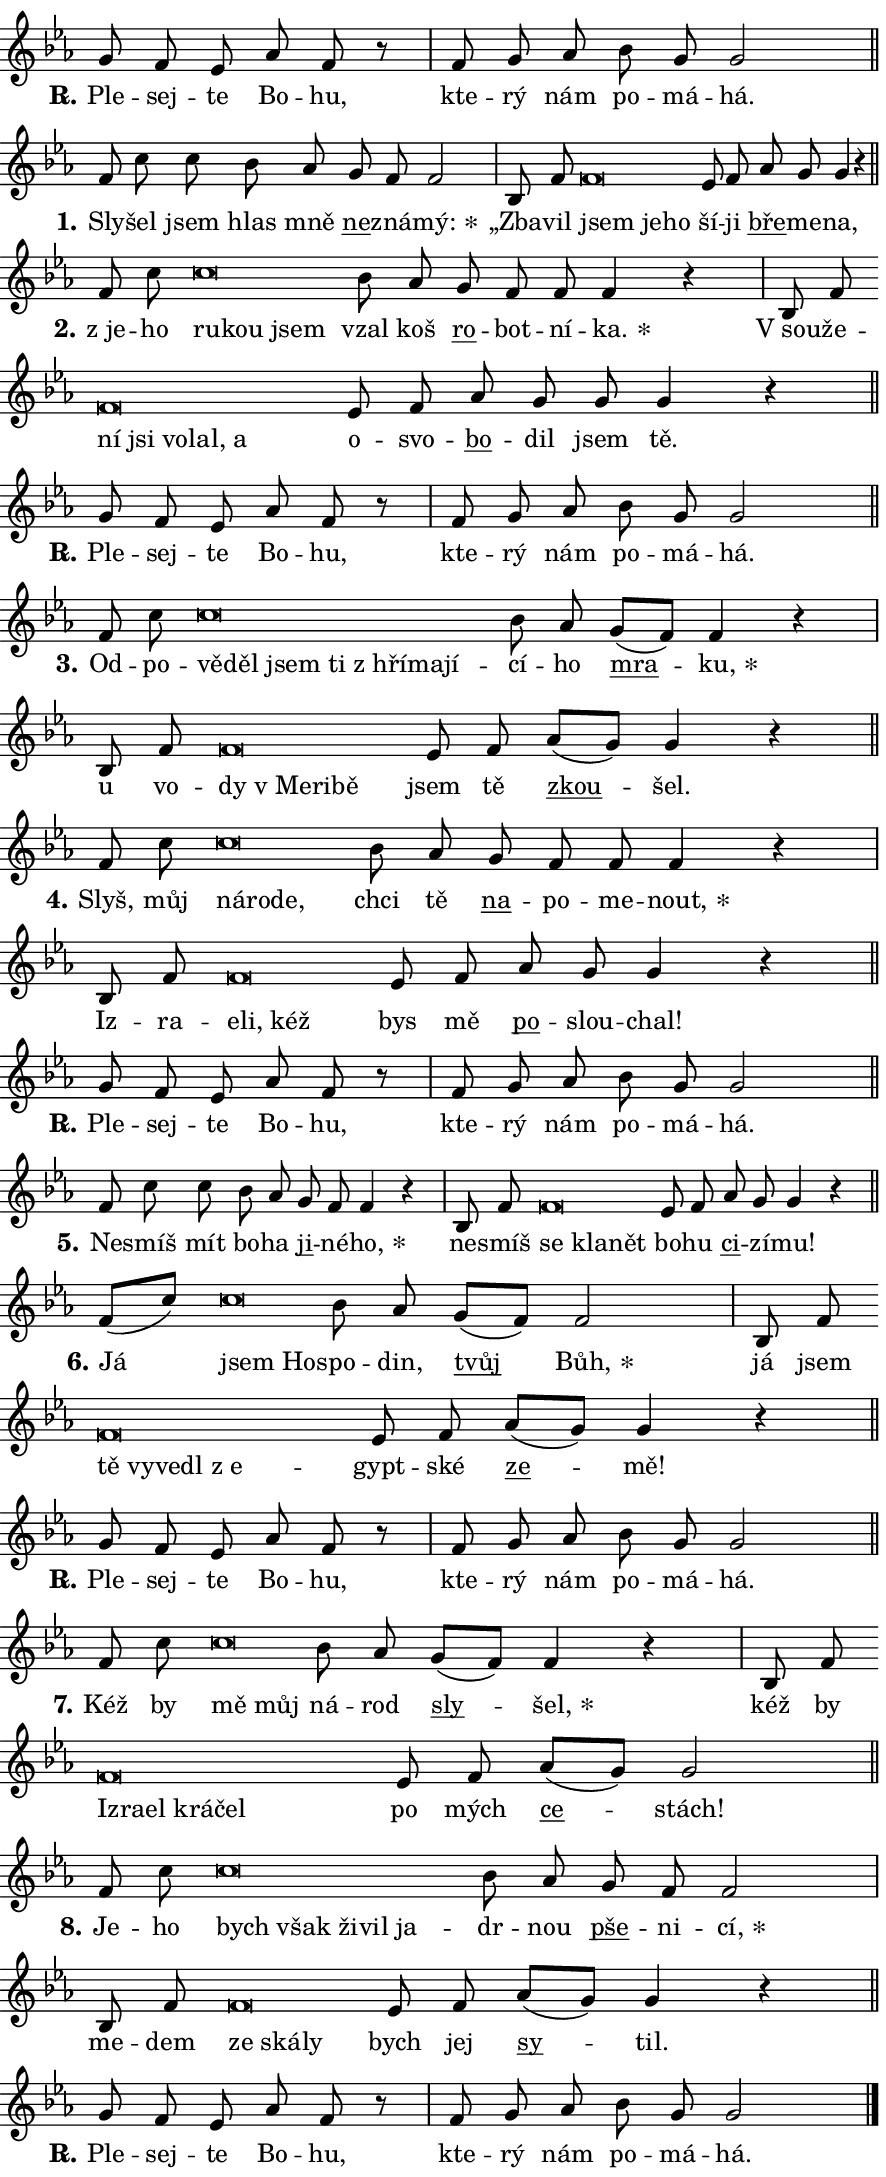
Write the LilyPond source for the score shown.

\version "2.24.0"
\header { tagline = "" }
\paper {
  indent = 0\cm
  top-margin = 0\cm
  right-margin = 0.13\cm % to fit lyric hyphens
  bottom-margin = 0\cm
  left-margin = 0\cm
  paper-width = 15\cm
  page-breaking = #ly:one-page-breaking
  system-system-spacing.basic-distance = #11
  score-system-spacing.basic-distance = #11
  ragged-last = ##f
}


%% Author: Thomas Morley
%% https://lists.gnu.org/archive/html/lilypond-user/2020-05/msg00002.html
#(define (line-position grob)
"Returns position of @var[grob} in current system:
   @code{'start}, if at first time-step
   @code{'end}, if at last time-step
   @code{'middle} otherwise
"
  (let* ((col (ly:item-get-column grob))
         (ln (ly:grob-object col 'left-neighbor))
         (rn (ly:grob-object col 'right-neighbor))
         (col-to-check-left (if (ly:grob? ln) ln col))
         (col-to-check-right (if (ly:grob? rn) rn col))
         (break-dir-left
           (and
             (ly:grob-property col-to-check-left 'non-musical #f)
             (ly:item-break-dir col-to-check-left)))
         (break-dir-right
           (and
             (ly:grob-property col-to-check-right 'non-musical #f)
             (ly:item-break-dir col-to-check-right))))
        (cond ((eqv? 1 break-dir-left) 'start)
              ((eqv? -1 break-dir-right) 'end)
              (else 'middle))))

#(define (tranparent-at-line-position vctor)
  (lambda (grob)
  "Relying on @code{line-position} select the relevant enry from @var{vctor}.
Used to determine transparency,"
    (case (line-position grob)
      ((end) (not (vector-ref vctor 0)))
      ((middle) (not (vector-ref vctor 1)))
      ((start) (not (vector-ref vctor 2))))))

noteHeadBreakVisibility =
#(define-music-function (break-visibility)(vector?)
"Makes @code{NoteHead}s transparent relying on @var{break-visibility}"
#{
  \override NoteHead.transparent =
    #(tranparent-at-line-position break-visibility)
#})

#(define delete-ledgers-for-transparent-note-heads
  (lambda (grob)
    "Reads whether a @code{NoteHead} is transparent.
If so this @code{NoteHead} is removed from @code{'note-heads} from
@var{grob}, which is supposed to be @code{LedgerLineSpanner}.
As a result ledgers are not printed for this @code{NoteHead}"
    (let* ((nhds-array (ly:grob-object grob 'note-heads))
           (nhds-list
             (if (ly:grob-array? nhds-array)
                 (ly:grob-array->list nhds-array)
                 '()))
           ;; Relies on the transparent-property being done before
           ;; Staff.LedgerLineSpanner.after-line-breaking is executed.
           ;; This is fragile ...
           (to-keep
             (remove
               (lambda (nhd)
                 (ly:grob-property nhd 'transparent #f))
               nhds-list)))
      ;; TODO find a better method to iterate over grob-arrays, similiar
      ;; to filter/remove etc for lists
      ;; For now rebuilt from scratch
      (set! (ly:grob-object grob 'note-heads)  '())
      (for-each
        (lambda (nhd)
          (ly:pointer-group-interface::add-grob grob 'note-heads nhd))
        to-keep))))

squashNotes = {
  \override NoteHead.X-extent = #'(-0.2 . 0.2)
  \override NoteHead.Y-extent = #'(-0.75 . 0)
  \override NoteHead.stencil =
    #(lambda (grob)
       (let ((pos (ly:grob-property grob 'staff-position)))
         (begin
           (if (< pos -7) (display "ERROR: Lower brevis then expected\n") (display ""))
           (if (<= pos -6) ly:text-interface::print ly:note-head::print))))
}
unSquashNotes = {
  \revert NoteHead.X-extent
  \revert NoteHead.Y-extent
  \revert NoteHead.stencil
}

hideNotes = \noteHeadBreakVisibility #begin-of-line-visible
unHideNotes = \noteHeadBreakVisibility #all-visible

% work-around for resetting accidentals
% https://lilypond.org/doc/v2.23/Documentation/notation/displaying-rhythms#unmetered-music
cadenzaMeasure = {
  \cadenzaOff
  \partial 1024 s1024
  \cadenzaOn
}

#(define-markup-command (accent layout props text) (markup?)
  "Underline accented syllable"
  (interpret-markup layout props
    #{\markup \override #'(offset . 4.3) \underline { #text }#}))

responsum = \markup \concat {
  "R" \hspace #-1.05 \path #0.1 #'((moveto 0 0.07) (lineto 0.9 0.8)) \hspace #0.05 "."
}

spaceSize = #0.6828661417322834 % exact space size for TeX Gyre Schola

\layout {
  \context {
    \Staff
    \remove "Time_signature_engraver"
    \override LedgerLineSpanner.after-line-breaking = #delete-ledgers-for-transparent-note-heads
  }
  \context {
    \Lyrics {
      \override LyricSpace.minimum-distance = \spaceSize
      \override LyricText.font-name = #"TeX Gyre Schola"
      \override LyricText.font-size = 1
      \override StanzaNumber.font-name = #"TeX Gyre Schola Bold"
      \override StanzaNumber.font-size = 1
    }
  }
  \context {
    \Score 
    \override NoteHead.text =
      #(lambda (grob) 
        (let ((pos (ly:grob-property grob 'staff-position)))
          #{\markup {
            \combine
              \halign #-0.55 \raise #(if (= pos -6) 0 0.5) \override #'(thickness . 2) \draw-line #'(3.2 . 0)
              \musicglyph "noteheads.sM1"
          }#}))
  }
}

% magnetic-lyrics.ily
%
%   written by
%     Jean Abou Samra <jean@abou-samra.fr>
%     Werner Lemberg <wl@gnu.org>
%
%   adapted by
%     Jiri Hon <jiri.hon@gmail.com>
%
% Version 2022-Apr-15

% https://www.mail-archive.com/lilypond-user@gnu.org/msg149350.html

#(define (Left_hyphen_pointer_engraver context)
   "Collect syllable-hyphen-syllable occurrences in lyrics and store
them in properties.  This engraver only looks to the left.  For
example, if the lyrics input is @code{foo -- bar}, it does the
following.

@itemize @bullet
@item
Set the @code{text} property of the @code{LyricHyphen} grob between
@q{foo} and @q{bar} to @code{foo}.

@item
Set the @code{left-hyphen} property of the @code{LyricText} grob with
text @q{foo} to the @code{LyricHyphen} grob between @q{foo} and
@q{bar}.
@end itemize

Use this auxiliary engraver in combination with the
@code{lyric-@/text::@/apply-@/magnetic-@/offset!} hook."
   (let ((hyphen #f)
         (text #f))
     (make-engraver
      (acknowledgers
       ((lyric-syllable-interface engraver grob source-engraver)
        (set! text grob)))
      (end-acknowledgers
       ((lyric-hyphen-interface engraver grob source-engraver)
        ;(when (not (grob::has-interface grob 'lyric-space-interface))
          (set! hyphen grob)));)
      ((stop-translation-timestep engraver)
       (when (and text hyphen)
         (ly:grob-set-object! text 'left-hyphen hyphen))
       (set! text #f)
       (set! hyphen #f)))))

#(define (lyric-text::apply-magnetic-offset! grob)
   "If the space between two syllables is less than the value in
property @code{LyricText@/.details@/.squash-threshold}, move the right
syllable to the left so that it gets concatenated with the left
syllable.

Use this function as a hook for
@code{LyricText@/.after-@/line-@/breaking} if the
@code{Left_@/hyphen_@/pointer_@/engraver} is active."
   (let ((hyphen (ly:grob-object grob 'left-hyphen #f)))
     (when hyphen
       (let ((left-text (ly:spanner-bound hyphen LEFT)))
         (when (grob::has-interface left-text 'lyric-syllable-interface)
           (let* ((common (ly:grob-common-refpoint grob left-text X))
                  (this-x-ext (ly:grob-extent grob common X))
                  (left-x-ext
                   (begin
                     ;; Trigger magnetism for left-text.
                     (ly:grob-property left-text 'after-line-breaking)
                     (ly:grob-extent left-text common X)))
                  ;; `delta` is the gap width between two syllables.
                  (delta (- (interval-start this-x-ext)
                            (interval-end left-x-ext)))
                  (details (ly:grob-property grob 'details))
                  (threshold (assoc-get 'squash-threshold details 0.2)))
             (when (< delta threshold)
               (let* (;; We have to manipulate the input text so that
                      ;; ligatures crossing syllable boundaries are not
                      ;; disabled.  For languages based on the Latin
                      ;; script this is essentially a beautification.
                      ;; However, for non-Western scripts it can be a
                      ;; necessity.
                      (lt (ly:grob-property left-text 'text))
                      (rt (ly:grob-property grob 'text))
                      (is-space (grob::has-interface hyphen 'lyric-space-interface))
                      (space (if is-space " " ""))
                      (extra-delta (if is-space spaceSize 0))
                      ;; Append new syllable.
                      (ltrt-space (if (and (string? lt) (string? rt))
                                (string-append lt space rt)
                                (make-concat-markup (list lt space rt))))
                      ;; Right-align `ltrt` to the right side.
                      (ltrt-space-markup (grob-interpret-markup
                               grob
                               (make-translate-markup
                                (cons (interval-length this-x-ext) 0)
                                (make-right-align-markup ltrt-space)))))
                 (begin
                   ;; Don't print `left-text`.
                   (ly:grob-set-property! left-text 'stencil #f)
                   ;; Set text and stencil (which holds all collected
                   ;; syllables so far) and shift it to the left.
                   (ly:grob-set-property! grob 'text ltrt-space)
                   (ly:grob-set-property! grob 'stencil ltrt-space-markup)
                   (ly:grob-translate-axis! grob (- (- delta extra-delta)) X))))))))))


#(define (lyric-hyphen::displace-bounds-first grob)
   ;; Make very sure this callback isn't triggered too early.
   (let ((left (ly:spanner-bound grob LEFT))
         (right (ly:spanner-bound grob RIGHT)))
     (ly:grob-property left 'after-line-breaking)
     (ly:grob-property right 'after-line-breaking)
     (ly:lyric-hyphen::print grob)))

squashThreshold = #0.4

\layout {
  \context {
    \Lyrics
    \consists #Left_hyphen_pointer_engraver
    \override LyricText.after-line-breaking =
      #lyric-text::apply-magnetic-offset!
    \override LyricHyphen.stencil = #lyric-hyphen::displace-bounds-first
    \override LyricText.details.squash-threshold = \squashThreshold
    \override LyricHyphen.minimum-distance = 0
    \override LyricHyphen.minimum-length = \squashThreshold
  }
}

squashText = \override LyricText.details.squash-threshold = 9999
unSquashText = \override LyricText.details.squash-threshold = \squashThreshold

leftText = \override LyricText.self-alignment-X = #LEFT
unLeftText = \revert LyricText.self-alignment-X

starOffset = #(lambda (grob) 
                (let ((x_offset (ly:self-alignment-interface::aligned-on-x-parent grob)))
                  (if (= x_offset 0) 0 (+ x_offset 1.2))))

star = #(define-music-function (syllable)(string?)
"Append star separator at the end of a syllable"
#{
  \once \override LyricText.X-offset = #starOffset
  \lyricmode { \markup {
    #syllable
    \override #'((font-name . "TeX Gyre Schola Bold")) \hspace #0.2 \lower #0.65 \larger "*"
  } }
#})

starAccent = #(define-music-function (syllable)(string?)
"Append star separator at the end of a syllable and make accent"
#{
  \once \override LyricText.X-offset = #starOffset
  \lyricmode { \markup {
    \accent #syllable
    \override #'((font-name . "TeX Gyre Schola Bold")) \hspace #0.2 \lower #0.65 \larger "*"
  } }
#})

breath = #(define-music-function (syllable)(string?)
"Append breathing indicator at the end of a syllable"
#{
  \lyricmode { \markup { #syllable "+" } }
#})

optionalBreath = #(define-music-function (syllable)(string?)
"Append optional breathing indicator at the end of a syllable"
#{
  \lyricmode { \markup { #syllable "(+)" } }
#})


\score {
    <<
        \new Voice = "melody" { \cadenzaOn \key es \major \relative { g'8 f es as f r \cadenzaMeasure \bar "|" f g as \bar "" bes g g2 \cadenzaMeasure \bar "||" \break } }
        \new Lyrics \lyricsto "melody" { \lyricmode { \set stanza = \responsum
Ple -- sej -- te Bo -- hu, kte -- rý nám po -- má -- há. } }
    >>
    \layout {}
}

\score {
    <<
        \new Voice = "melody" { \cadenzaOn \key es \major \relative { f'8 c' \bar "" c bes8 as \bar "" g f f2 \cadenzaMeasure \bar "|" bes,8 f' \bar "" \squashNotes f\breve*1/16 \hideNotes \breve*1/16 \breve*1/16 \bar "" \unHideNotes \unSquashNotes es8 f \bar "" as g g4 r \cadenzaMeasure \bar "||" \break } }
        \new Lyrics \lyricsto "melody" { \lyricmode { \set stanza = "1."
Sly -- šel jsem hlas mně \markup \accent ne -- zná -- \star mý: „Zba -- vil \leftText jsem \squashText je -- ho \unLeftText \unSquashText ší -- ji \markup \accent bře -- me -- na, } }
    >>
    \layout {}
}

\score {
    <<
        \new Voice = "melody" { \cadenzaOn \key es \major \relative { f'8 c' \bar "" \squashNotes c\breve*1/16 \hideNotes \breve*1/16 \breve*1/16 \bar "" \unHideNotes \unSquashNotes bes8 as \bar "" g f f f4 r \cadenzaMeasure \bar "|" bes,8 f' \bar "" \squashNotes f\breve*1/16 \hideNotes \breve*1/16 \bar "" \breve*1/16 \bar "" \breve*1/16 \breve*1/16 \bar "" \unHideNotes \unSquashNotes es8 f \bar "" as g g g4 r \cadenzaMeasure \bar "||" \break } }
        \new Lyrics \lyricsto "melody" { \lyricmode { \set stanza = "2."
"z je" -- ho \leftText ru -- \squashText kou jsem \unLeftText \unSquashText vzal koš \markup \accent ro -- bot -- ní -- \star ka. "V sou" -- že -- \leftText ní \squashText jsi vo -- lal, a \unLeftText \unSquashText o -- svo -- \markup \accent bo -- dil jsem tě. } }
    >>
    \layout {}
}

\score {
    <<
        \new Voice = "melody" { \cadenzaOn \key es \major \relative { g'8 f es as f r \cadenzaMeasure \bar "|" f g as \bar "" bes g g2 \cadenzaMeasure \bar "||" \break } }
        \new Lyrics \lyricsto "melody" { \lyricmode { \set stanza = \responsum
Ple -- sej -- te Bo -- hu, kte -- rý nám po -- má -- há. } }
    >>
    \layout {}
}

\score {
    <<
        \new Voice = "melody" { \cadenzaOn \key es \major \relative { f'8 c' \bar "" \squashNotes c\breve*1/16 \hideNotes \breve*1/16 \bar "" \breve*1/16 \bar "" \breve*1/16 \bar "" \breve*1/16 \bar "" \breve*1/16 \breve*1/16 \bar "" \unHideNotes \unSquashNotes bes8 as \bar "" g[( f)] f4 r \cadenzaMeasure \bar "|" bes,8 f' \bar "" \squashNotes f\breve*1/16 \hideNotes \breve*1/16 \bar "" \breve*1/16 \breve*1/16 \bar "" \unHideNotes \unSquashNotes es8 f \bar "" as[( g)] g4 r \cadenzaMeasure \bar "||" \break } }
        \new Lyrics \lyricsto "melody" { \lyricmode { \set stanza = "3."
Od -- po -- \leftText vě -- \squashText děl jsem ti "z hří" -- ma -- jí -- \unLeftText \unSquashText cí -- ho \markup \accent mra -- \star ku, u vo -- \leftText dy \squashText "v Me" -- ri -- bě \unLeftText \unSquashText jsem tě \markup \accent zkou -- šel. } }
    >>
    \layout {}
}

\score {
    <<
        \new Voice = "melody" { \cadenzaOn \key es \major \relative { f'8 c' \bar "" \squashNotes c\breve*1/16 \hideNotes \breve*1/16 \breve*1/16 \bar "" \unHideNotes \unSquashNotes bes8 as \bar "" g f f f4 r \cadenzaMeasure \bar "|" bes,8 f' \bar "" \squashNotes f\breve*1/16 \hideNotes \breve*1/16 \breve*1/16 \bar "" \unHideNotes \unSquashNotes es8 f \bar "" as g g4 r \cadenzaMeasure \bar "||" \break } }
        \new Lyrics \lyricsto "melody" { \lyricmode { \set stanza = "4."
Slyš, můj \leftText ná -- \squashText ro -- de, \unLeftText \unSquashText chci tě \markup \accent na -- po -- me -- \star nout, Iz -- ra -- \leftText e -- \squashText li, kéž \unLeftText \unSquashText bys mě \markup \accent po -- slou -- chal! } }
    >>
    \layout {}
}

\score {
    <<
        \new Voice = "melody" { \cadenzaOn \key es \major \relative { g'8 f es as f r \cadenzaMeasure \bar "|" f g as \bar "" bes g g2 \cadenzaMeasure \bar "||" \break } }
        \new Lyrics \lyricsto "melody" { \lyricmode { \set stanza = \responsum
Ple -- sej -- te Bo -- hu, kte -- rý nám po -- má -- há. } }
    >>
    \layout {}
}

\score {
    <<
        \new Voice = "melody" { \cadenzaOn \key es \major \relative { f'8 c' \bar "" c bes8 as \bar "" g f f4 r \cadenzaMeasure \bar "|" bes,8 f' \bar "" \squashNotes f\breve*1/16 \hideNotes \breve*1/16 \breve*1/16 \bar "" \unHideNotes \unSquashNotes es8 f \bar "" as g g4 r \cadenzaMeasure \bar "||" \break } }
        \new Lyrics \lyricsto "melody" { \lyricmode { \set stanza = "5."
Ne -- smíš mít bo -- ha \markup \accent ji -- né -- \star ho, ne -- smíš \leftText se \squashText kla -- nět \unLeftText \unSquashText bo -- hu \markup \accent ci -- zí -- mu! } }
    >>
    \layout {}
}

\score {
    <<
        \new Voice = "melody" { \cadenzaOn \key es \major \relative { f'8[( c')] \bar "" \squashNotes c\breve*1/16 \hideNotes \breve*1/16 \bar "" \unHideNotes \unSquashNotes bes8 as \bar "" g[( f)] f2 \cadenzaMeasure \bar "|" bes,8 f' \bar "" \squashNotes f\breve*1/16 \hideNotes \breve*1/16 \bar "" \breve*1/16 \bar "" \breve*1/16 \breve*1/16 \bar "" \unHideNotes \unSquashNotes es8 f \bar "" as[( g)] g4 r \cadenzaMeasure \bar "||" \break } }
        \new Lyrics \lyricsto "melody" { \lyricmode { \set stanza = "6."
Já \leftText jsem \squashText Ho -- \unLeftText \unSquashText spo -- din, \markup \accent tvůj \star Bůh, já jsem \leftText tě \squashText vy -- ve -- dl "z e" -- \unLeftText \unSquashText gypt -- ské \markup \accent ze -- mě! } }
    >>
    \layout {}
}

\score {
    <<
        \new Voice = "melody" { \cadenzaOn \key es \major \relative { g'8 f es as f r \cadenzaMeasure \bar "|" f g as \bar "" bes g g2 \cadenzaMeasure \bar "||" \break } }
        \new Lyrics \lyricsto "melody" { \lyricmode { \set stanza = \responsum
Ple -- sej -- te Bo -- hu, kte -- rý nám po -- má -- há. } }
    >>
    \layout {}
}

\score {
    <<
        \new Voice = "melody" { \cadenzaOn \key es \major \relative { f'8 c' \bar "" \squashNotes c\breve*1/16 \hideNotes \breve*1/16 \bar "" \unHideNotes \unSquashNotes bes8 as \bar "" g[( f)] f4 r \cadenzaMeasure \bar "|" bes,8 f' \bar "" \squashNotes f\breve*1/16 \hideNotes \breve*1/16 \bar "" \breve*1/16 \bar "" \breve*1/16 \breve*1/16 \bar "" \unHideNotes \unSquashNotes es8 f \bar "" as[( g)] g2 \cadenzaMeasure \bar "||" \break } }
        \new Lyrics \lyricsto "melody" { \lyricmode { \set stanza = "7."
Kéž by \leftText mě \squashText můj \unLeftText \unSquashText ná -- rod \markup \accent sly -- \star šel, kéž by \leftText Iz -- \squashText ra -- el krá -- čel \unLeftText \unSquashText po mých \markup \accent ce -- stách! } }
    >>
    \layout {}
}

\score {
    <<
        \new Voice = "melody" { \cadenzaOn \key es \major \relative { f'8 c' \bar "" \squashNotes c\breve*1/16 \hideNotes \breve*1/16 \bar "" \breve*1/16 \bar "" \breve*1/16 \breve*1/16 \bar "" \unHideNotes \unSquashNotes bes8 as \bar "" g f f2 \cadenzaMeasure \bar "|" bes,8 f' \bar "" \squashNotes f\breve*1/16 \hideNotes \breve*1/16 \breve*1/16 \bar "" \unHideNotes \unSquashNotes es8 f \bar "" as[( g)] g4 r \cadenzaMeasure \bar "||" \break } }
        \new Lyrics \lyricsto "melody" { \lyricmode { \set stanza = "8."
Je -- ho \leftText bych \squashText však ži -- vil ja -- \unLeftText \unSquashText dr -- nou \markup \accent pše -- ni -- \star cí, me -- dem \leftText ze \squashText ská -- ly \unLeftText \unSquashText bych jej \markup \accent sy -- til. } }
    >>
    \layout {}
}

\score {
    <<
        \new Voice = "melody" { \cadenzaOn \key es \major \relative { g'8 f es as f r \cadenzaMeasure \bar "|" f g as \bar "" bes g g2 \cadenzaMeasure \bar "||" \break } \bar "|." }
        \new Lyrics \lyricsto "melody" { \lyricmode { \set stanza = \responsum
Ple -- sej -- te Bo -- hu, kte -- rý nám po -- má -- há. } }
    >>
    \layout {}
}
